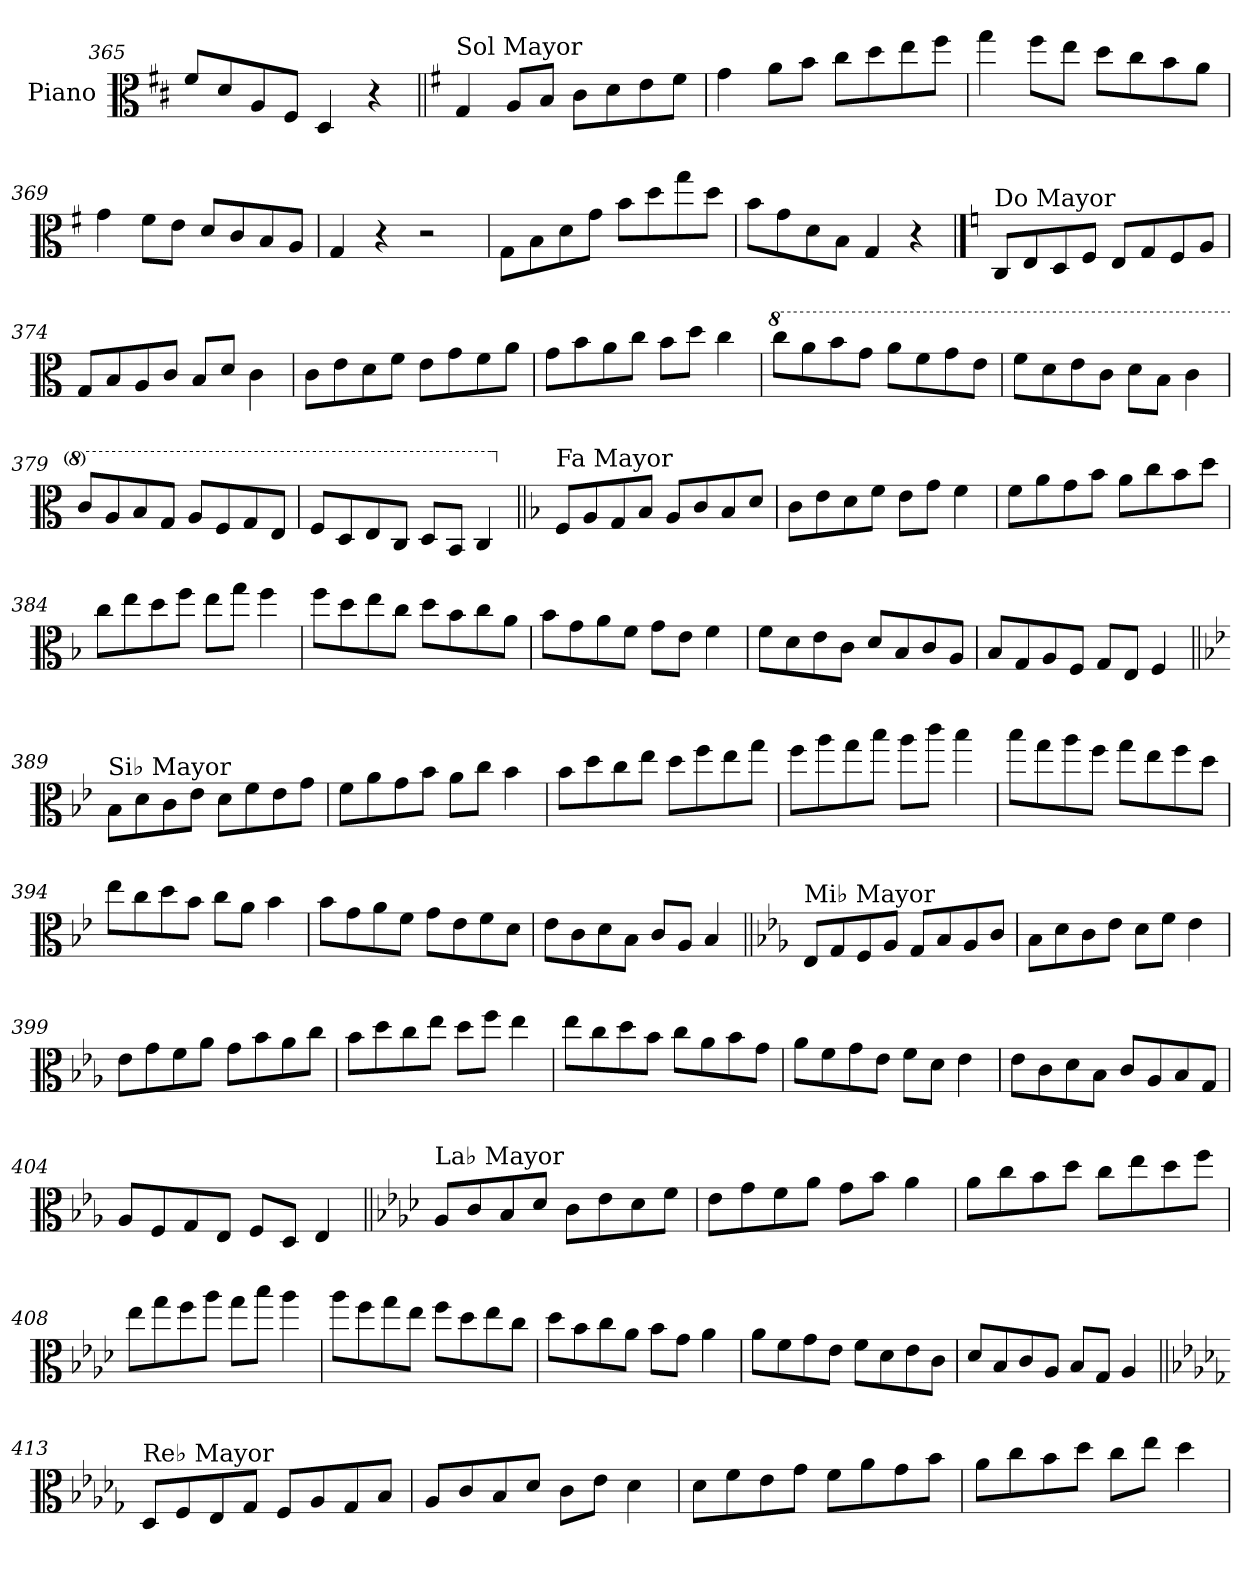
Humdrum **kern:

**kern
*part1
*staff1
*I"Piano
*I'Pno.
*clefC3
*k[f#c#]
=365
8f#/L
8d/
8A/
8F#/J
4D/
4r
!!LO:LB:g=z
=366||
*k[f#]
!LO:TX:a:t=Sol Mayor
4G/
8A/L
8B/J
8c\L
8d\
8e\
8f#\J
=367
4g\
8a\L
8b\J
8cc\L
8dd\
8ee\
8ff#\J
=368
4gg\
8ff#\L
8ee\J
8dd\L
8cc\
8b\
8a\J
=369
4g\
8f#\L
8e\J
8d/L
8c/
8B/
8A/J
=370
4G/
4r
2r
=371
8G\L
8B\
8d\
8g\J
8b\L
8dd\
8gg\
8dd\J
=372
8b\L
8g\
8d\
8B\J
4G/
4r
!!LO:PB:g=z
==373
*k[]
!LO:TX:a:t=Do Mayor
8C/L
8E/
8D/
8F/J
8E/L
8G/
8F/
8A/J
=374
8G/L
8B/
8A/
8c/J
8B/L
8d/J
4c\
=375
8c\L
8e\
8d\
8f\J
8e\L
8g\
8f\
8a\J
=376
8g\L
8b\
8a\
8cc\J
8b\L
8dd\J
4cc\
!!LO:LB:g=z
=377
*8va
8ccc\L
8aa\
8bb\
8gg\J
8aa\L
8ff\
8gg\
8ee\J
=378
8ff\L
8dd\
8ee\
8cc\J
8dd\L
8b\J
4cc\
=379
8cc/L
8a/
8b/
8g/J
8a/L
8f/
8g/
8e/J
=380
8f/L
8d/
8e/
8c/J
8d/L
8B/J
4c/
!!LO:LB:g=z
=381||
*k[b-]
*X8va
!LO:TX:a:t=Fa Mayor
8F/L
8A/
8G/
8B-/J
8A/L
8c/
8B-/
8d/J
=382
8c\L
8e\
8d\
8f\J
8e\L
8g\J
4f\
=383
8f\L
8a\
8g\
8b-\J
8a\L
8cc\
8b-\
8dd\J
=384
8cc\L
8ee\
8dd\
8ff\J
8ee\L
8gg\J
4ff\
!!LO:LB:g=z
=385
8ff\L
8dd\
8ee\
8cc\J
8dd\L
8b-\
8cc\
8a\J
=386
8b-\L
8g\
8a\
8f\J
8g\L
8e\J
4f\
=387
8f\L
8d\
8e\
8c\J
8d/L
8B-/
8c/
8A/J
=388
8B-/L
8G/
8A/
8F/J
8G/L
8E/J
4F/
!!LO:LB:g=z
=389||
*k[b-e-]
!LO:TX:a:t=Si♭ Mayor
8B-\L
8d\
8c\
8e-\J
8d\L
8f\
8e-\
8g\J
=390
8f\L
8a\
8g\
8b-\J
8a\L
8cc\J
4b-\
=391
8b-\L
8dd\
8cc\
8ee-\J
8dd\L
8ff\
8ee-\
8gg\J
=392
8ff\L
8aa\
8gg\
8bb-\J
8aa\L
8ccc\J
4bb-\
!!LO:LB:g=z
=393
8bb-\L
8gg\
8aa\
8ff\J
8gg\L
8ee-\
8ff\
8dd\J
=394
8ee-\L
8cc\
8dd\
8b-\J
8cc\L
8a\J
4b-\
=395
8b-\L
8g\
8a\
8f\J
8g\L
8e-\
8f\
8d\J
=396
8e-\L
8c\
8d\
8B-\J
8c/L
8A/J
4B-/
!!LO:LB:g=z
=397||
*k[b-e-a-]
!LO:TX:a:t=Mi♭ Mayor
8E-/L
8G/
8F/
8A-/J
8G/L
8B-/
8A-/
8c/J
=398
8B-\L
8d\
8c\
8e-\J
8d\L
8f\J
4e-\
=399
8e-\L
8g\
8f\
8a-\J
8g\L
8b-\
8a-\
8cc\J
=400
8b-\L
8dd\
8cc\
8ee-\J
8dd\L
8ff\J
4ee-\
!!LO:LB:g=z
=401
8ee-\L
8cc\
8dd\
8b-\J
8cc\L
8a-\
8b-\
8g\J
=402
8a-\L
8f\
8g\
8e-\J
8f\L
8d\J
4e-\
=403
8e-\L
8c\
8d\
8B-\J
8c/L
8A-/
8B-/
8G/J
=404
8A-/L
8F/
8G/
8E-/J
8F/L
8D/J
4E-/
!!LO:PB:g=z
=405||
*k[b-e-a-d-]
!LO:TX:a:t=La♭ Mayor
8A-/L
8c/
8B-/
8d-/J
8c\L
8e-\
8d-\
8f\J
=406
8e-\L
8g\
8f\
8a-\J
8g\L
8b-\J
4a-\
=407
8a-\L
8cc\
8b-\
8dd-\J
8cc\L
8ee-\
8dd-\
8ff\J
=408
8ee-\L
8gg\
8ff\
8aa-\J
8gg\L
8bb-\J
4aa-\
!!LO:LB:g=z
=409
8aa-\L
8ff\
8gg\
8ee-\J
8ff\L
8dd-\
8ee-\
8cc\J
=410
8dd-\L
8b-\
8cc\
8a-\J
8b-\L
8g\J
4a-\
=411
8a-\L
8f\
8g\
8e-\J
8f\L
8d-\
8e-\
8c\J
=412
8d-/L
8B-/
8c/
8A-/J
8B-/L
8G/J
4A-/
!!LO:LB:g=z
=413||
*k[b-e-a-d-g-]
!LO:TX:a:t=Re♭ Mayor
8D-/L
8F/
8E-/
8G-/J
8F/L
8A-/
8G-/
8B-/J
=414
8A-/L
8c/
8B-/
8d-/J
8c\L
8e-\J
4d-\
=415
8d-\L
8f\
8e-\
8g-\J
8f\L
8a-\
8g-\
8b-\J
=416
8a-\L
8cc\
8b-\
8dd-\J
8cc\L
8ee-\J
4dd-\
=
*-
